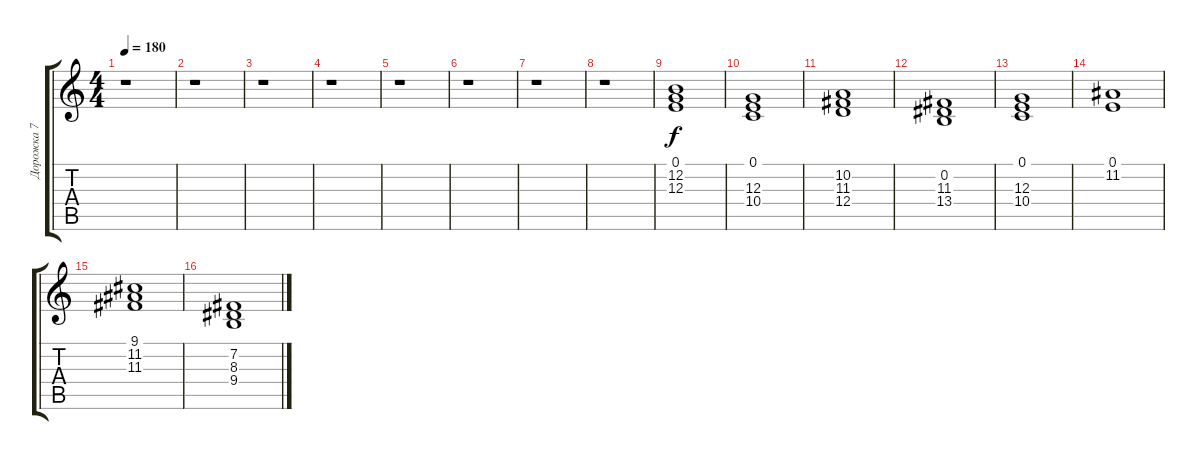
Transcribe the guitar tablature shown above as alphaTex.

\track ("Дорожка 7" "Дорожка 7") {instrument choiraahs}
\staff {score tabs}
\tuning (E4 B3 G3 D3 A2 E2) {hide}
\ts (4 4)
\tempo 180
\clef g2
\ks c
r.1{dy f} |
r.1 |
r.1 |
r.1 |
r.1 |
r.1 |
r.1 |
r.1 |
(0.1 12.2 12.3).1 |
(0.1 12.3 10.4).1 |
(10.2 11.3 12.4).1 |
(0.2 11.3 13.4).1 |
(0.1 12.3 10.4).1 |
(0.1 11.2).1 |
(9.1 11.2 11.3).1 |
(7.2 8.3 9.4).1
